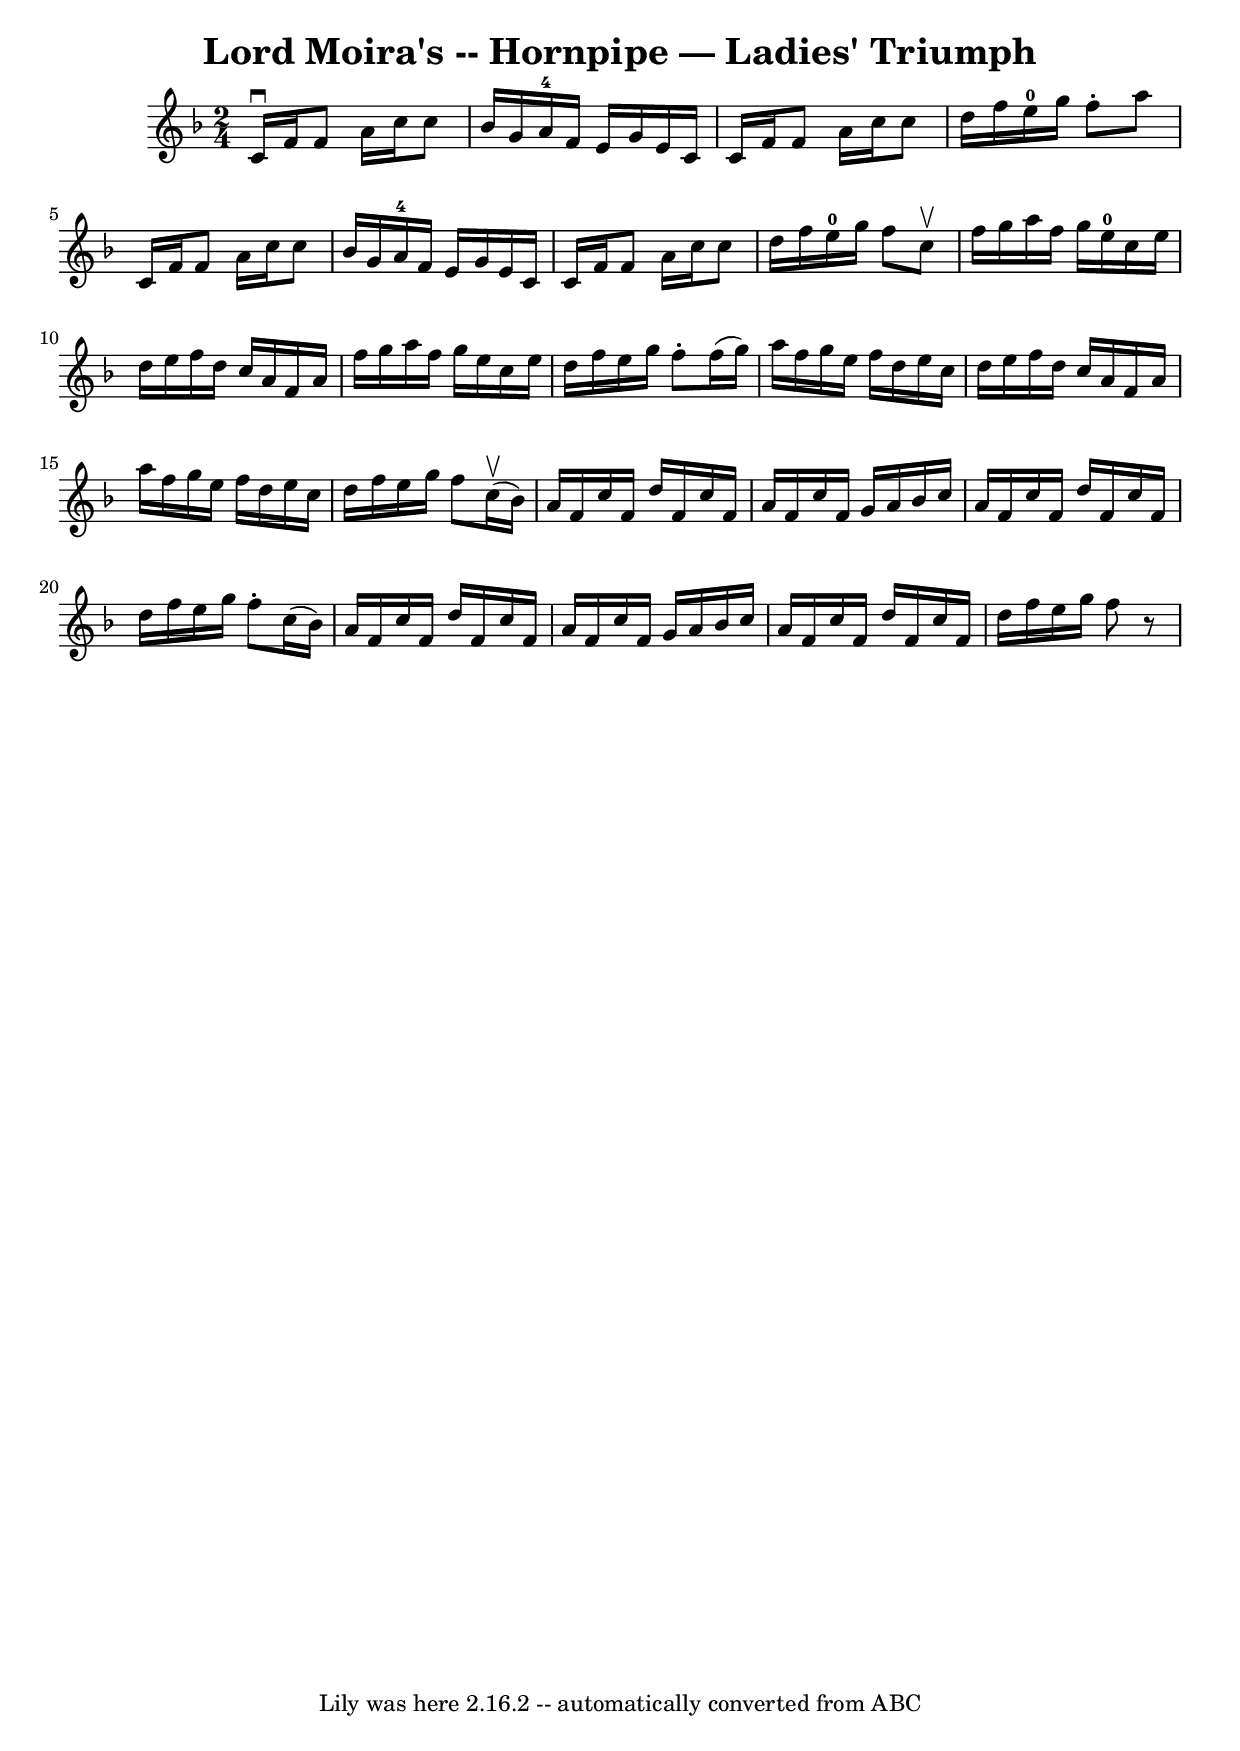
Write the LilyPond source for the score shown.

\version "2.16.2"
\include "Mammoth.ily"
\header {
  %% book = "Cole's 1000 Fiddle Tunes"
  crossRefNumber = "1"
  footnotes = ""
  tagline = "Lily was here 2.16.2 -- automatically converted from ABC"
  title = "Lord Moira's -- Hornpipe — Ladies' Triumph"

}
voicedefault =  {


  \time 2/4 
  \key f \major
  c'16^\downbow f'16 f'8 a'16 c''16 c''8 
  |
  bes'16 g'16 a'16-4 f'16 e'16 g'16 e'16 c'16  
  |
  c'16 f'16 f'8 a'16 c''16 c''8  |
  d''16    
  f''16 e''16-0 g''16 f''8-. a''8  |
  c'16 f'16 f'8 
  a'16 c''16 c''8  |
  bes'16 g'16 a'16-4 f'16 e'16 
  g'16 e'16 c'16  |
  c'16 f'16 f'8 a'16 c''16    
  c''8  |
  d''16 f''16 e''16-0 g''16 f''8 c''8^\upbow 
  |
  f''16 g''16 a''16 f''16 g''16 e''16-0 c''16    
  e''16  |
  d''16 e''16 f''16 d''16 c''16 a'16 f'16    
  a'16  |
  f''16 g''16 a''16 f''16 g''16 e''16 c''16    
  e''16  |
  d''16 f''16 e''16 g''16 f''8-. f''16 (g''16 ) |
  a''16 f''16 g''16 e''16 f''16 d''16 e''16    
  c''16  |
  d''16 e''16 f''16 d''16 c''16 a'16 f'16    
  a'16  |
  a''16 f''16 g''16 e''16 f''16 d''16 e''16    
  c''16  |
  d''16 f''16 e''16 g''16 f''8 c''16 (^\upbow  
  bes'16) |
  a'16 f'16 c''16 f'16 d''16 f'16    
  c''16 f'16  |
  a'16 f'16 c''16 f'16 g'16 a'16    
  bes'16 c''16  |
  a'16 f'16 c''16 f'16 d''16 f'16    
  c''16 f'16  |
  d''16 f''16 e''16 g''16 f''8-. c''16 (
  bes'16) |
  a'16 f'16 c''16 f'16 d''16 f'16    
  c''16 f'16  |
  a'16 f'16 c''16 f'16 g'16 a'16    
  bes'16 c''16  |
  a'16 f'16 c''16 f'16 d''16 f'16    
  c''16 f'16  |
  d''16 f''16 e''16 g''16 f''8    r8 
  |
  

}

\score{
  <<

    \context Staff="default"
    {
      \voicedefault 
      
    }

  >>
  \layout {
    
  }
  \midi {
  }

}
